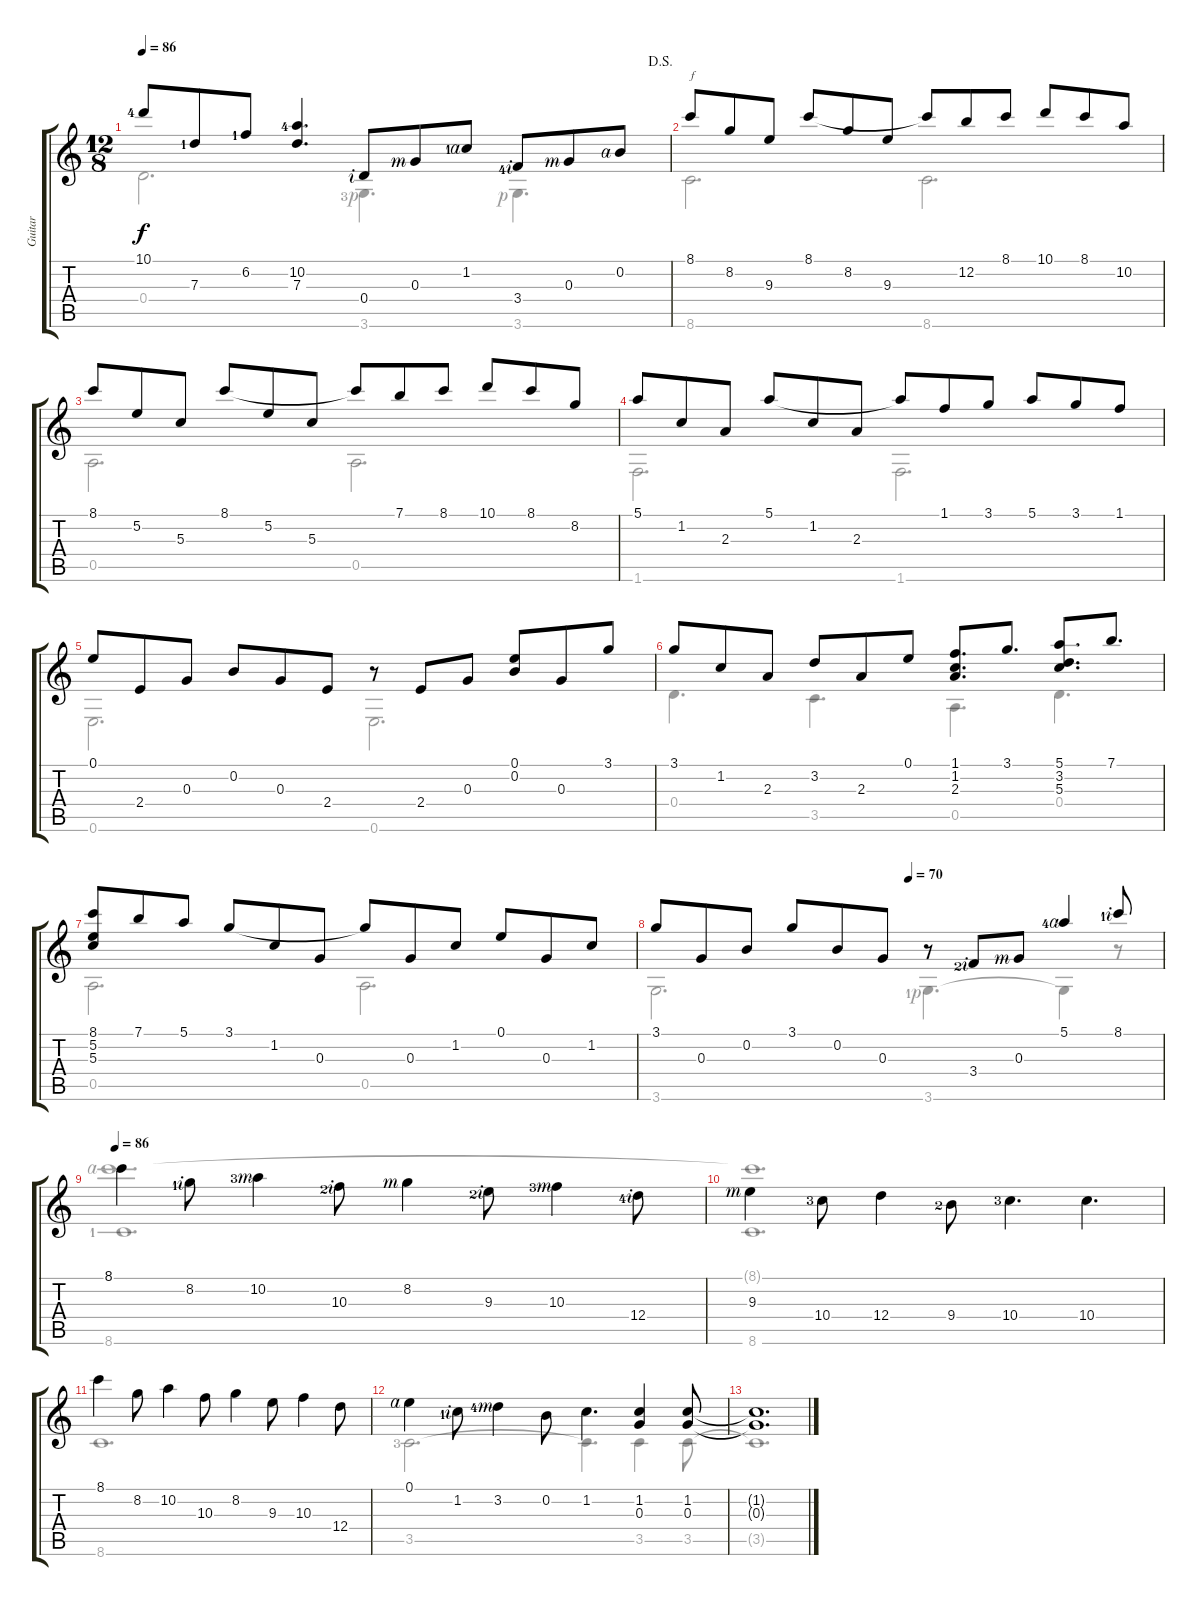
\track ("Guitar" "Guitar") {instrument acousticguitarnylon}
\staff {score tabs}
\tuning (E4 B3 G3 D3 A2 E2) {hide}
\voice
\ts (12 8)
\jump dalsegno
\tempo 86
\clef g2
\ks c
10.1{lf 5}.8{dy f} 7.3{lf 2}.8 6.2{lf 2}.8 (10.2{lf 5} 7.3).4{d} 0.4{rf 2}.8 0.3{rf 3}.8 1.2{lf 2 rf 4}.8 3.4{lf 5 rf 2}.8 0.3{rf 3}.8 0.2{rf 4}.8 |
8.1.8{txt "f" volume 15} 8.2.8 9.3.8 8.1.8 8.2.8 9.3.8 8.1{t}.8 12.2.8 8.1.8 10.1.8 8.1.8 10.2.8 |
8.1.8 5.2.8 5.3.8 8.1.8 5.2.8 5.3.8 8.1{t}.8 7.1.8 8.1.8 10.1.8 8.1.8 8.2.8 |
5.1.8 1.2.8 2.3.8 5.1.8 1.2.8 2.3.8 5.1{t}.8 1.1.8 3.1.8 5.1.8 3.1.8 1.1.8 |
0.1.8 2.4.8 0.3.8 0.2.8 0.3.8 2.4.8 r.8 2.4.8 0.3.8 (0.1 0.2).8 0.3.8 3.1.8 |
3.1.8 1.2.8 2.3.8 3.2.8 2.3.8 0.1.8 (1.1 1.2 2.3).8{d} 3.1.8{d} (5.1 3.2 5.3).8{d} 7.1.8{d} |
(8.1 5.2 5.3).8 7.1.8 5.1.8 3.1.8 1.2.8 0.3.8 3.1{t}.8 0.3.8 1.2.8 0.1.8 0.3.8 1.2.8 |
\tempo (70 0.5)
3.1.8 0.3.8 0.2.8 3.1.8 0.2.8 0.3.8 r.8 3.4{lf 3 rf 2}.8 0.3{rf 3}.8 5.1{lf 5 rf 4}.4 8.1{lf 2 rf 2}.8 |
\tempo 86
8.1.4{beam Down} 8.2{lf 2 rf 2}.8{beam Down} 10.2{lf 4 rf 3}.4{beam Down} 10.3{lf 3 rf 2}.8{beam Down} 8.2{rf 3}.4{beam Down} 9.3{lf 3 rf 2}.8{beam Down} 10.3{lf 4 rf 3}.4{beam Down} 12.4{lf 5 rf 2}.8{beam Down} |
9.3{rf 3}.4{beam Down} 10.4{lf 4}.8{beam Down} 12.4.4{beam Down} 9.4{lf 3}.8{beam Down} 10.4{lf 4}.4{d beam Down} 10.4.4{d beam Down} |
8.1.4{beam Down} 8.2.8{beam Down} 10.2.4{beam Down} 10.3.8{beam Down} 8.2.4{beam Down} 9.3.8{beam Down} 10.3.4{beam Down} 12.4.8{beam Down} |
0.1{rf 4}.4{beam Down} 1.2{lf 2 rf 2}.8{beam Down} 3.2{lf 5 rf 3}.4{beam Down} 0.2.8{beam Down} 1.2.4{d beam Down} (1.2 0.3).4 (1.2 0.3).8 |
(1.2{t} 0.3{t}).1{d}
\voice
\clef g2
\ottava regular
\simile none
\ks c
0.4.2{d dy f} 3.6{lf 4 rf 1}.4{d} 3.6{rf 1}.4{d} |
8.6.2{d} 8.6.2{d} |
0.5.2{d} 0.5.2{d} |
1.6.2{d} 1.6.2{d} |
0.6.2{d} 0.6.2{d} |
0.4.4{d} 3.5.4{d} 0.5.4{d} 0.4.4{d} |
0.5.2{d} 0.5.2{d} |
3.6.2{d} 3.6{lf 2 rf 1}.4{d} 3.6{t}.4 r.8 |
(8.1{rf 4} 8.6{lf 2}).1{d} |
(8.1{t} 8.6).1{d} |
8.6.1{d} |
3.5{lf 4}.2{d} 3.5{t}.4{d} 3.5.4 3.5.8 |
3.5{t}.1{d}
